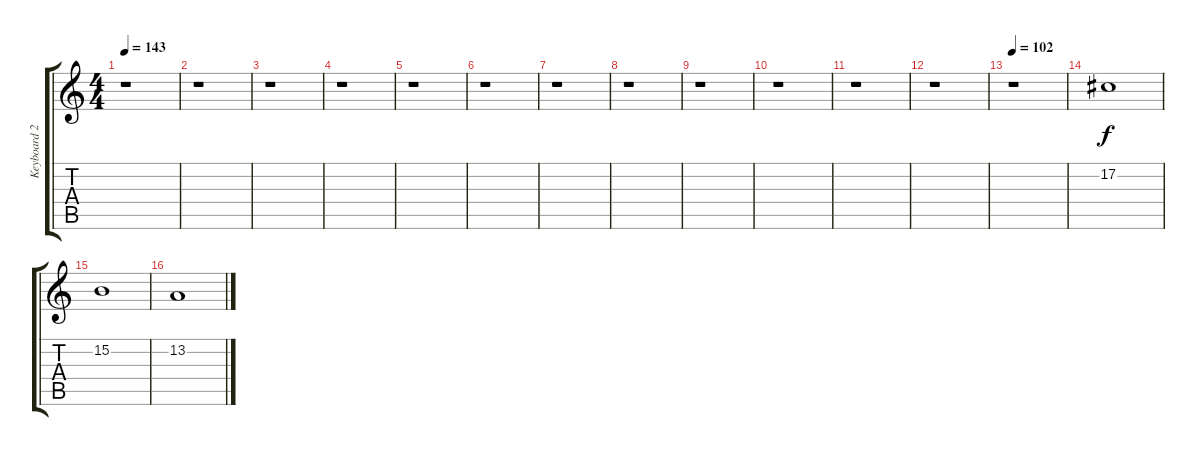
\track ("Keyboard 2" "Keyboard 2") {instrument choiraahs}
\staff {score tabs}
\tuning (Db4 Ab3 E3 B2 Gb2 Db2) {hide}
\ts (4 4)
\tempo 143
\clef g2
\ks c
r.1{dy f} |
r.1 |
r.1 |
r.1 |
r.1 |
r.1 |
r.1 |
r.1 |
r.1 |
r.1 |
r.1 |
r.1 |
\tempo 102
r.1 |
\section ("" "")
17.2.1 |
15.2.1 |
13.2.1
